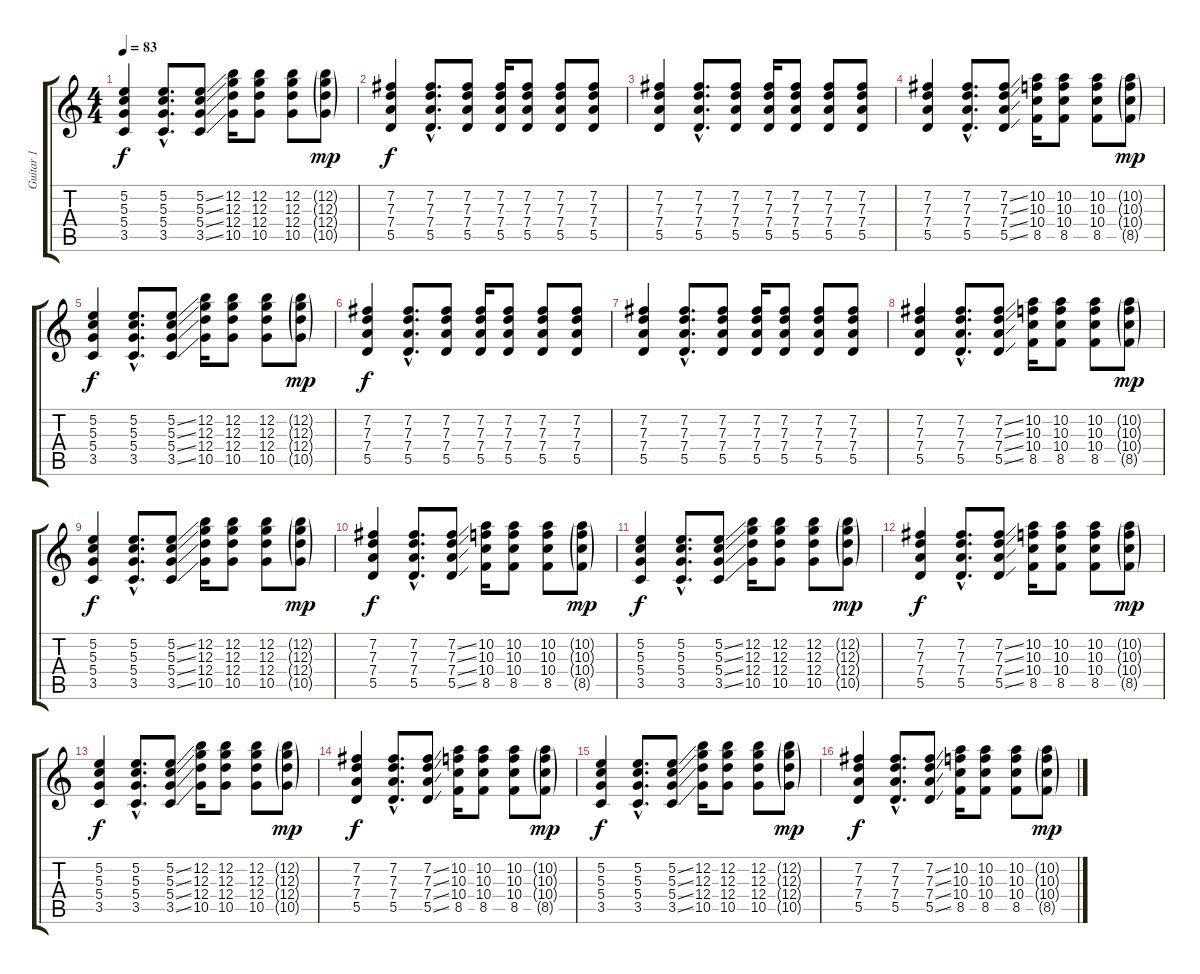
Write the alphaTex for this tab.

\track ("Guitar 1" "Guitar 1") {instrument overdrivenguitar}
\staff {score tabs}
\tuning (E4 B3 G3 D3 A2 E2) {hide}
\ts (4 4)
\tempo 83
\clef g2
\ks c
(5.2 5.3 5.4 3.5).4{dy f} (5.2{hac} 5.3{hac} 5.4{hac} 3.5{hac}).8{d} (5.2{ss} 5.3{ss} 5.4{ss} 3.5{ss}).8 (12.2 12.3 12.4 10.5).16 (12.2 12.3 12.4 10.5).8 (12.2 12.3 12.4 10.5).8 (12.2{g} 12.3{g} 12.4{g} 10.5{g}).8{dy mp} |
(7.2 7.3 7.4 5.5).4{dy f} (7.2{hac} 7.3{hac} 7.4{hac} 5.5{hac}).8{d} (7.2 7.3 7.4 5.5).8 (7.2 7.3 7.4 5.5).16 (7.2 7.3 7.4 5.5).8 (7.2 7.3 7.4 5.5).8 (7.2 7.3 7.4 5.5).8 |
(7.2 7.3 7.4 5.5).4 (7.2{hac} 7.3{hac} 7.4{hac} 5.5{hac}).8{d} (7.2 7.3 7.4 5.5).8 (7.2 7.3 7.4 5.5).16 (7.2 7.3 7.4 5.5).8 (7.2 7.3 7.4 5.5).8 (7.2 7.3 7.4 5.5).8 |
(7.2 7.3 7.4 5.5).4 (7.2{hac} 7.3{hac} 7.4{hac} 5.5{hac}).8{d} (7.2{ss} 7.3{ss} 7.4{ss} 5.5{ss}).8 (10.2 10.3 10.4 8.5).16 (10.2 10.3 10.4 8.5).8 (10.2 10.3 10.4 8.5).8 (10.2{g} 10.3{g} 10.4{g} 8.5{g}).8{dy mp} |
(5.2 5.3 5.4 3.5).4{dy f} (5.2{hac} 5.3{hac} 5.4{hac} 3.5{hac}).8{d} (5.2{ss} 5.3{ss} 5.4{ss} 3.5{ss}).8 (12.2 12.3 12.4 10.5).16 (12.2 12.3 12.4 10.5).8 (12.2 12.3 12.4 10.5).8 (12.2{g} 12.3{g} 12.4{g} 10.5{g}).8{dy mp} |
(7.2 7.3 7.4 5.5).4{dy f} (7.2{hac} 7.3{hac} 7.4{hac} 5.5{hac}).8{d} (7.2 7.3 7.4 5.5).8 (7.2 7.3 7.4 5.5).16 (7.2 7.3 7.4 5.5).8 (7.2 7.3 7.4 5.5).8 (7.2 7.3 7.4 5.5).8 |
(7.2 7.3 7.4 5.5).4 (7.2{hac} 7.3{hac} 7.4{hac} 5.5{hac}).8{d} (7.2 7.3 7.4 5.5).8 (7.2 7.3 7.4 5.5).16 (7.2 7.3 7.4 5.5).8 (7.2 7.3 7.4 5.5).8 (7.2 7.3 7.4 5.5).8 |
(7.2 7.3 7.4 5.5).4 (7.2{hac} 7.3{hac} 7.4{hac} 5.5{hac}).8{d} (7.2{ss} 7.3{ss} 7.4{ss} 5.5{ss}).8 (10.2 10.3 10.4 8.5).16 (10.2 10.3 10.4 8.5).8 (10.2 10.3 10.4 8.5).8 (10.2{g} 10.3{g} 10.4{g} 8.5{g}).8{dy mp} |
(5.2 5.3 5.4 3.5).4{dy f} (5.2{hac} 5.3{hac} 5.4{hac} 3.5{hac}).8{d} (5.2{ss} 5.3{ss} 5.4{ss} 3.5{ss}).8 (12.2 12.3 12.4 10.5).16 (12.2 12.3 12.4 10.5).8 (12.2 12.3 12.4 10.5).8 (12.2{g} 12.3{g} 12.4{g} 10.5{g}).8{dy mp} |
(7.2 7.3 7.4 5.5).4{dy f} (7.2{hac} 7.3{hac} 7.4{hac} 5.5{hac}).8{d} (7.2{ss} 7.3{ss} 7.4{ss} 5.5{ss}).8 (10.2 10.3 10.4 8.5).16 (10.2 10.3 10.4 8.5).8 (10.2 10.3 10.4 8.5).8 (10.2{g} 10.3{g} 10.4{g} 8.5{g}).8{dy mp} |
(5.2 5.3 5.4 3.5).4{dy f} (5.2{hac} 5.3{hac} 5.4{hac} 3.5{hac}).8{d} (5.2{ss} 5.3{ss} 5.4{ss} 3.5{ss}).8 (12.2 12.3 12.4 10.5).16 (12.2 12.3 12.4 10.5).8 (12.2 12.3 12.4 10.5).8 (12.2{g} 12.3{g} 12.4{g} 10.5{g}).8{dy mp} |
(7.2 7.3 7.4 5.5).4{dy f} (7.2{hac} 7.3{hac} 7.4{hac} 5.5{hac}).8{d} (7.2{ss} 7.3{ss} 7.4{ss} 5.5{ss}).8 (10.2 10.3 10.4 8.5).16 (10.2 10.3 10.4 8.5).8 (10.2 10.3 10.4 8.5).8 (10.2{g} 10.3{g} 10.4{g} 8.5{g}).8{dy mp} |
(5.2 5.3 5.4 3.5).4{dy f} (5.2{hac} 5.3{hac} 5.4{hac} 3.5{hac}).8{d} (5.2{ss} 5.3{ss} 5.4{ss} 3.5{ss}).8 (12.2 12.3 12.4 10.5).16 (12.2 12.3 12.4 10.5).8 (12.2 12.3 12.4 10.5).8 (12.2{g} 12.3{g} 12.4{g} 10.5{g}).8{dy mp} |
(7.2 7.3 7.4 5.5).4{dy f} (7.2{hac} 7.3{hac} 7.4{hac} 5.5{hac}).8{d} (7.2{ss} 7.3{ss} 7.4{ss} 5.5{ss}).8 (10.2 10.3 10.4 8.5).16 (10.2 10.3 10.4 8.5).8 (10.2 10.3 10.4 8.5).8 (10.2{g} 10.3{g} 10.4{g} 8.5{g}).8{dy mp} |
(5.2 5.3 5.4 3.5).4{dy f} (5.2{hac} 5.3{hac} 5.4{hac} 3.5{hac}).8{d} (5.2{ss} 5.3{ss} 5.4{ss} 3.5{ss}).8 (12.2 12.3 12.4 10.5).16 (12.2 12.3 12.4 10.5).8 (12.2 12.3 12.4 10.5).8 (12.2{g} 12.3{g} 12.4{g} 10.5{g}).8{dy mp} |
(7.2 7.3 7.4 5.5).4{dy f} (7.2{hac} 7.3{hac} 7.4{hac} 5.5{hac}).8{d} (7.2{ss} 7.3{ss} 7.4{ss} 5.5{ss}).8 (10.2 10.3 10.4 8.5).16 (10.2 10.3 10.4 8.5).8 (10.2 10.3 10.4 8.5).8 (10.2{g} 10.3{g} 10.4{g} 8.5{g}).8{dy mp}
